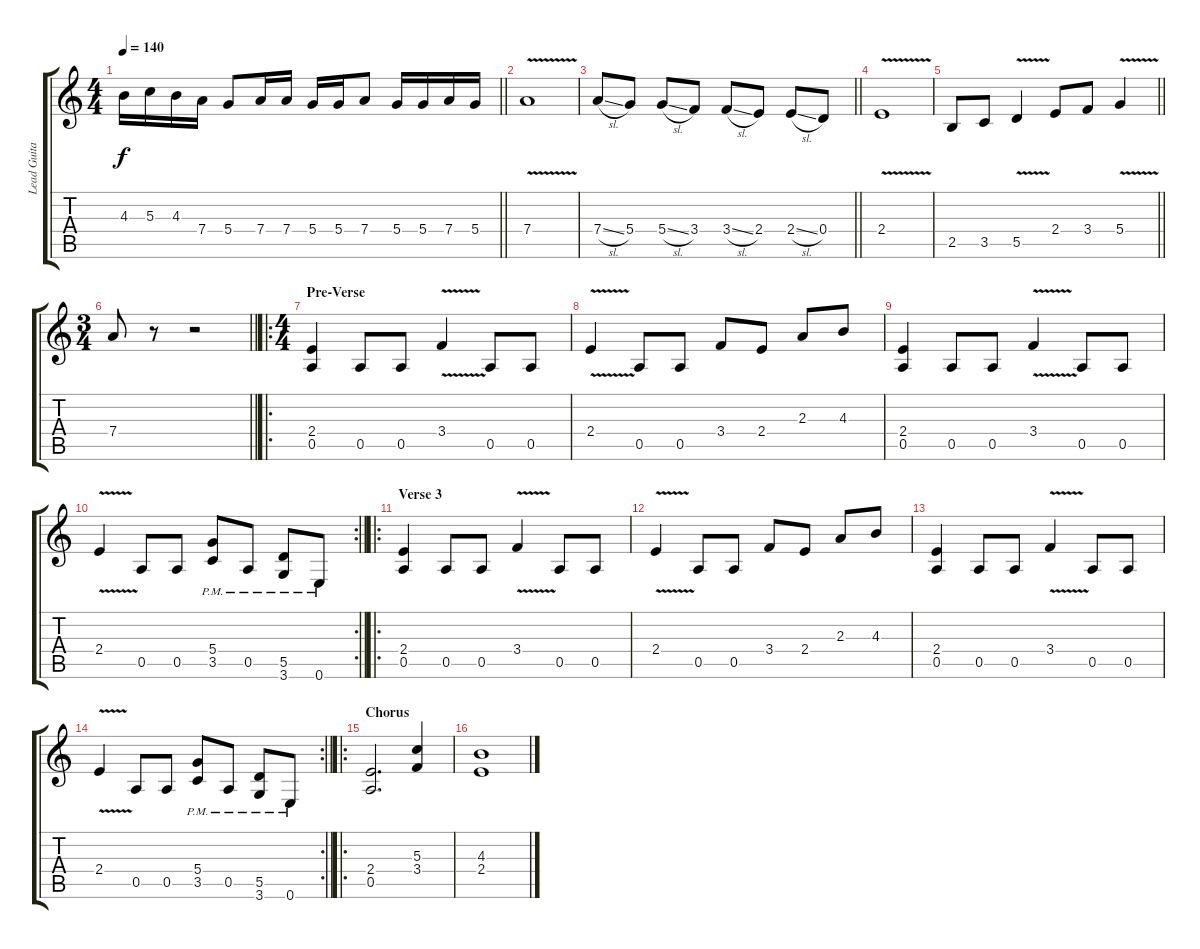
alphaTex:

\track ("Lead Guitar" "Lead Guita") {instrument distortionguitar}
\staff {score tabs}
\tuning (E4 B3 G3 D3 A2 E2) {hide}
\ts (4 4)
\tempo 140
\clef g2
\barLineRight lightlight
\ks c
4.3.16{dy f} 5.3.16 4.3.16 7.4.16 5.4.8 7.4.16 7.4.16 5.4.16 5.4.16 7.4.8 5.4.16 5.4.16 7.4.16 5.4.16 |
7.4{v}.1 |
\barLineRight lightlight
7.4{sl}.8 5.4.8 5.4{sl}.8 3.4.8 3.4{sl}.8 2.4.8 2.4{sl}.8 0.4.8 |
2.4{v}.1 |
\barLineRight lightlight
2.5.8 3.5.8 5.5{v}.4 2.4.8 3.4.8 5.4{v}.4 |
\ts (3 4)
\barLineRight lightlight
7.4.8 r.8 r.2 |
\ro
\ts (4 4)
\section ("" "Pre-Verse")
(2.4 0.5).4 0.5.8 0.5.8 3.4{v}.4 0.5.8 0.5.8 |
2.4{v}.4 0.5.8 0.5.8 3.4.8 2.4.8 2.3.8 4.3.8 |
(2.4 0.5).4 0.5.8 0.5.8 3.4{v}.4 0.5.8 0.5.8 |
\rc 2
\barLineRight lightlight
2.4{v}.4 0.5.8 0.5.8 (5.4 3.5{pm}).8 0.5{pm}.8 (5.5{pm} 3.6).8 0.6{pm}.8 |
\ro
\section ("" "Verse 3")
(2.4 0.5).4 0.5.8 0.5.8 3.4{v}.4 0.5.8 0.5.8 |
2.4{v}.4 0.5.8 0.5.8 3.4.8 2.4.8 2.3.8 4.3.8 |
(2.4 0.5).4 0.5.8 0.5.8 3.4{v}.4 0.5.8 0.5.8 |
\rc 2
\barLineRight lightlight
2.4{v}.4 0.5.8 0.5.8 (5.4 3.5{pm}).8 0.5{pm}.8 (5.5{pm} 3.6).8 0.6{pm}.8 |
\ro
\section ("" "Chorus")
(2.4 0.5).2{d} (5.3 3.4).4 |
(4.3 2.4).1
